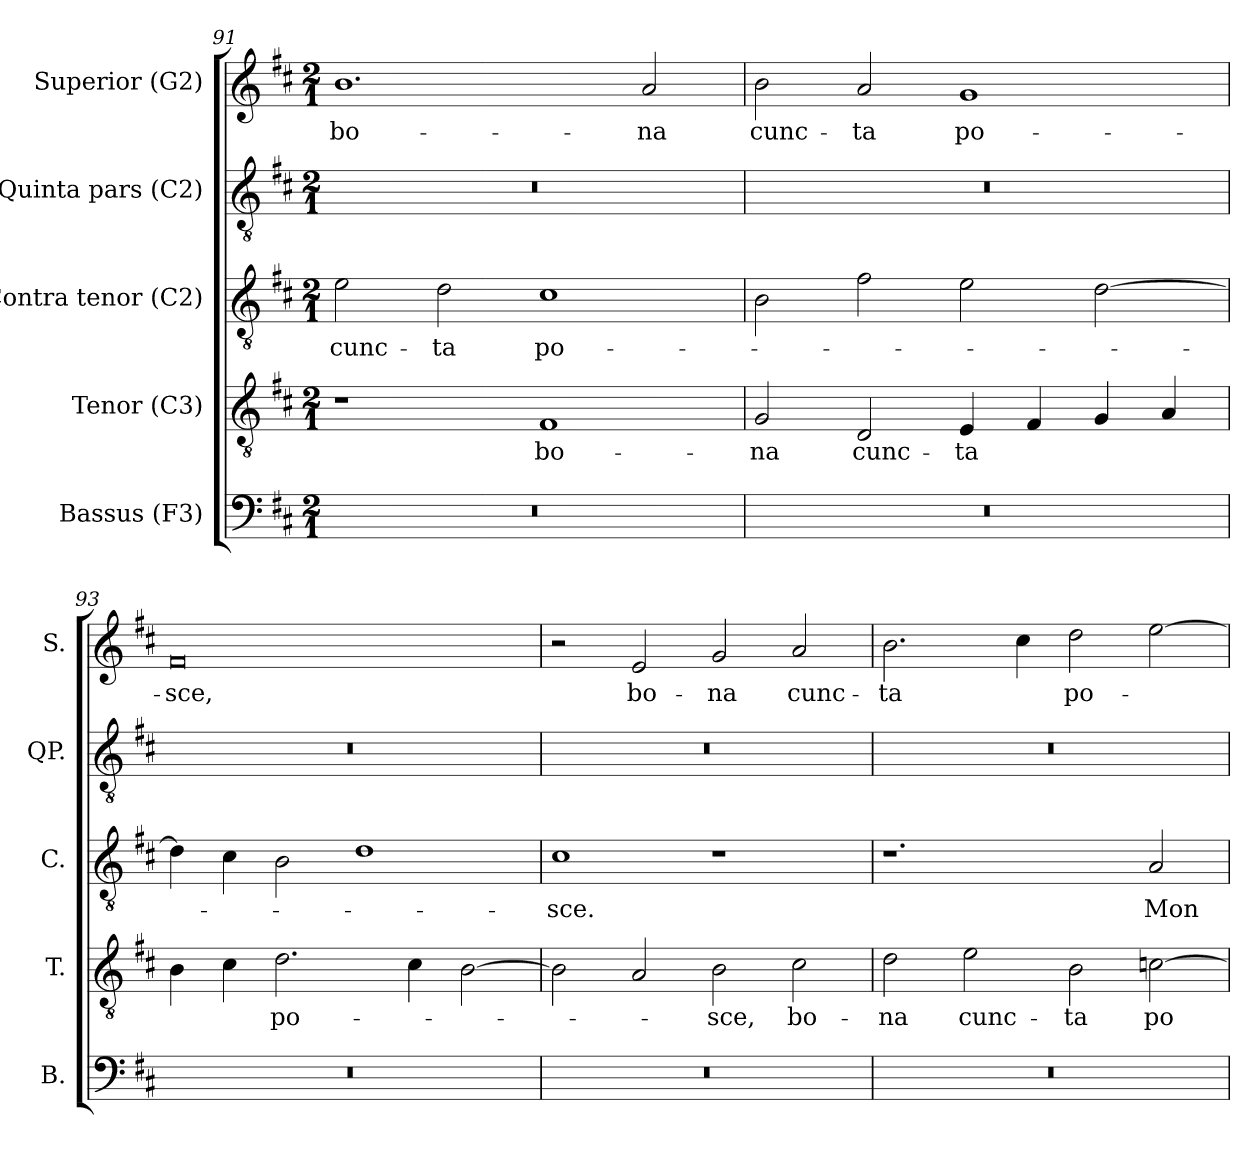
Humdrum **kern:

**kern	**kern	**text	**kern	**text	**kern	**kern	**text
*part5	*part4	*part4	*part3	*part3	*part2	*part1	*part1
*staff5	*staff4	*staff4	*staff3	*staff3	*staff2	*staff1	*staff1
*I"Bassus (F3)	*I"Tenor (C3)	*	*I"Contra tenor (C2)	*	*I"Quinta pars (C2)	*I"Superior (G2)	*
*I'B.	*I'T.	*	*I'C.	*	*I'QP.	*I'S.	*
*clefF4	*clefGv2	*	*clefGv2	*	*clefGv2	*clefG2	*
*	*ITrd7c12	*	*ITrd7c12	*	*ITrd7c12	*	*
*k[f#c#]	*k[f#c#]	*	*k[f#c#]	*	*k[f#c#]	*k[f#c#]	*
*D:	*D:	*	*D:	*	*D:	*D:	*
*M2/1	*M2/1	*	*M2/1	*	*M2/1	*M2/1	*
=91	=91	=91	=91	=91	=91	=91	=91
!LO:N:vis=1	!	!	!	!	!	!	!
!	!	!	!	!LO:LY:b:color=#000000	!LO:N:vis=1	!	!
!	!	!	!	!	!	!	!LO:LY:b:color=#000000
0r	1r	.	2Ei\	cunc-	0r	1.bi	bo-
!	!	!	!	!LO:LY:b:color=#000000	!	!	!
.	.	.	2Di\	-ta	.	.	.
!	!	!LO:LY:b:color=#000000	!	!	!	!	!
!	!	!	!	!LO:LY:b:color=#000000	!	!	!
.	1FF#i	bo-	1C#i	po-	.	.	.
!	!	!	!	!	!	!	!LO:LY:b:color=#000000
.	.	.	.	.	.	2ai/	-na
=92	=92	=92	=92	=92	=92	=92	=92
!LO:N:vis=1	!	!	!	!	!	!	!
!	!	!LO:LY:b:color=#000000	!	!	!LO:N:vis=1	!	!
!	!	!	!	!	!	!	!LO:LY:b:color=#000000
0r	2GGi/	-na	2BBi\	.	0r	2bi\	cunc-
!	!	!LO:LY:b:color=#000000	!	!	!	!	!
!	!	!	!	!	!	!	!LO:LY:b:color=#000000
.	2DDi/	cunc-	2F#i\	.	.	2ai/	-ta
!	!	!LO:LY:b:color=#000000	!	!	!	!	!
!	!	!	!	!	!	!	!LO:LY:b:color=#000000
.	4EEi/	-ta	2Ei\	.	.	1gi	po-
.	4FF#i/	.	.	.	.	.	.
.	4GGi/	.	[2Di\	.	.	.	.
.	4AAi/	.	.	.	.	.	.
!!LO:LB:g=z
=93	=93	=93	=93	=93	=93	=93	=93
!LO:N:vis=1	!	!	!	!	!LO:N:vis=1	!	!
!	!	!	!	!	!	!	!LO:LY:b:color=#000000
0r	4BBi\	.	4Di\]	.	0r	0f#i	-sce,
.	4C#i\	.	4C#i\	.	.	.	.
!	!	!LO:LY:b:color=#000000	!	!	!	!	!
.	2.Di\	po-	2BBi\	.	.	.	.
.	.	.	1Di	.	.	.	.
.	4C#i\	.	.	.	.	.	.
.	[2BBi\	.	.	.	.	.	.
=94	=94	=94	=94	=94	=94	=94	=94
!LO:N:vis=1	!	!	!	!	!	!	!
!	!	!	!	!LO:LY:b:color=#000000	!LO:N:vis=1	!	!
0r	2BBi\]	.	1C#i	-sce.	0r	2r	.
!	!	!	!	!	!	!	!LO:LY:b:color=#000000
.	2AAi/	.	.	.	.	2ei/	bo-
!	!	!LO:LY:b:color=#000000	!	!	!	!	!
!	!	!	!	!	!	!	!LO:LY:b:color=#000000
.	2BBi\	-sce,	1r	.	.	2gi/	-na
!	!	!LO:LY:b:color=#000000	!	!	!	!	!
!	!	!	!	!	!	!	!LO:LY:b:color=#000000
.	2C#i\	bo-	.	.	.	2ai/	cunc-
=95	=95	=95	=95	=95	=95	=95	=95
!LO:N:vis=1	!	!	!	!	!	!	!
!	!	!LO:LY:b:color=#000000	!	!	!LO:N:vis=1	!	!
!	!	!	!	!	!	!	!LO:LY:b:color=#000000
0r	2Di\	-na	1.r	.	0r	2.bi\	-ta
!	!	!LO:LY:b:color=#000000	!	!	!	!	!
.	2Ei\	cunc-	.	.	.	.	.
.	.	.	.	.	.	4cc#i\	.
!	!	!LO:LY:b:color=#000000	!	!	!	!	!
!	!	!	!	!	!	!	!LO:LY:b:color=#000000
.	2BBi\	-ta	.	.	.	2ddi\	po-
!	!	!LO:LY:b:color=#000000	!	!	!	!	!
!	!	!	!	!LO:LY:b:color=#000000	!	!	!
.	[2Cni\	po-	2AAi/	Mon-	.	[2eei\	.
=	=	=	=	=	=	=	=
*-	*-	*-	*-	*-	*-	*-	*-
